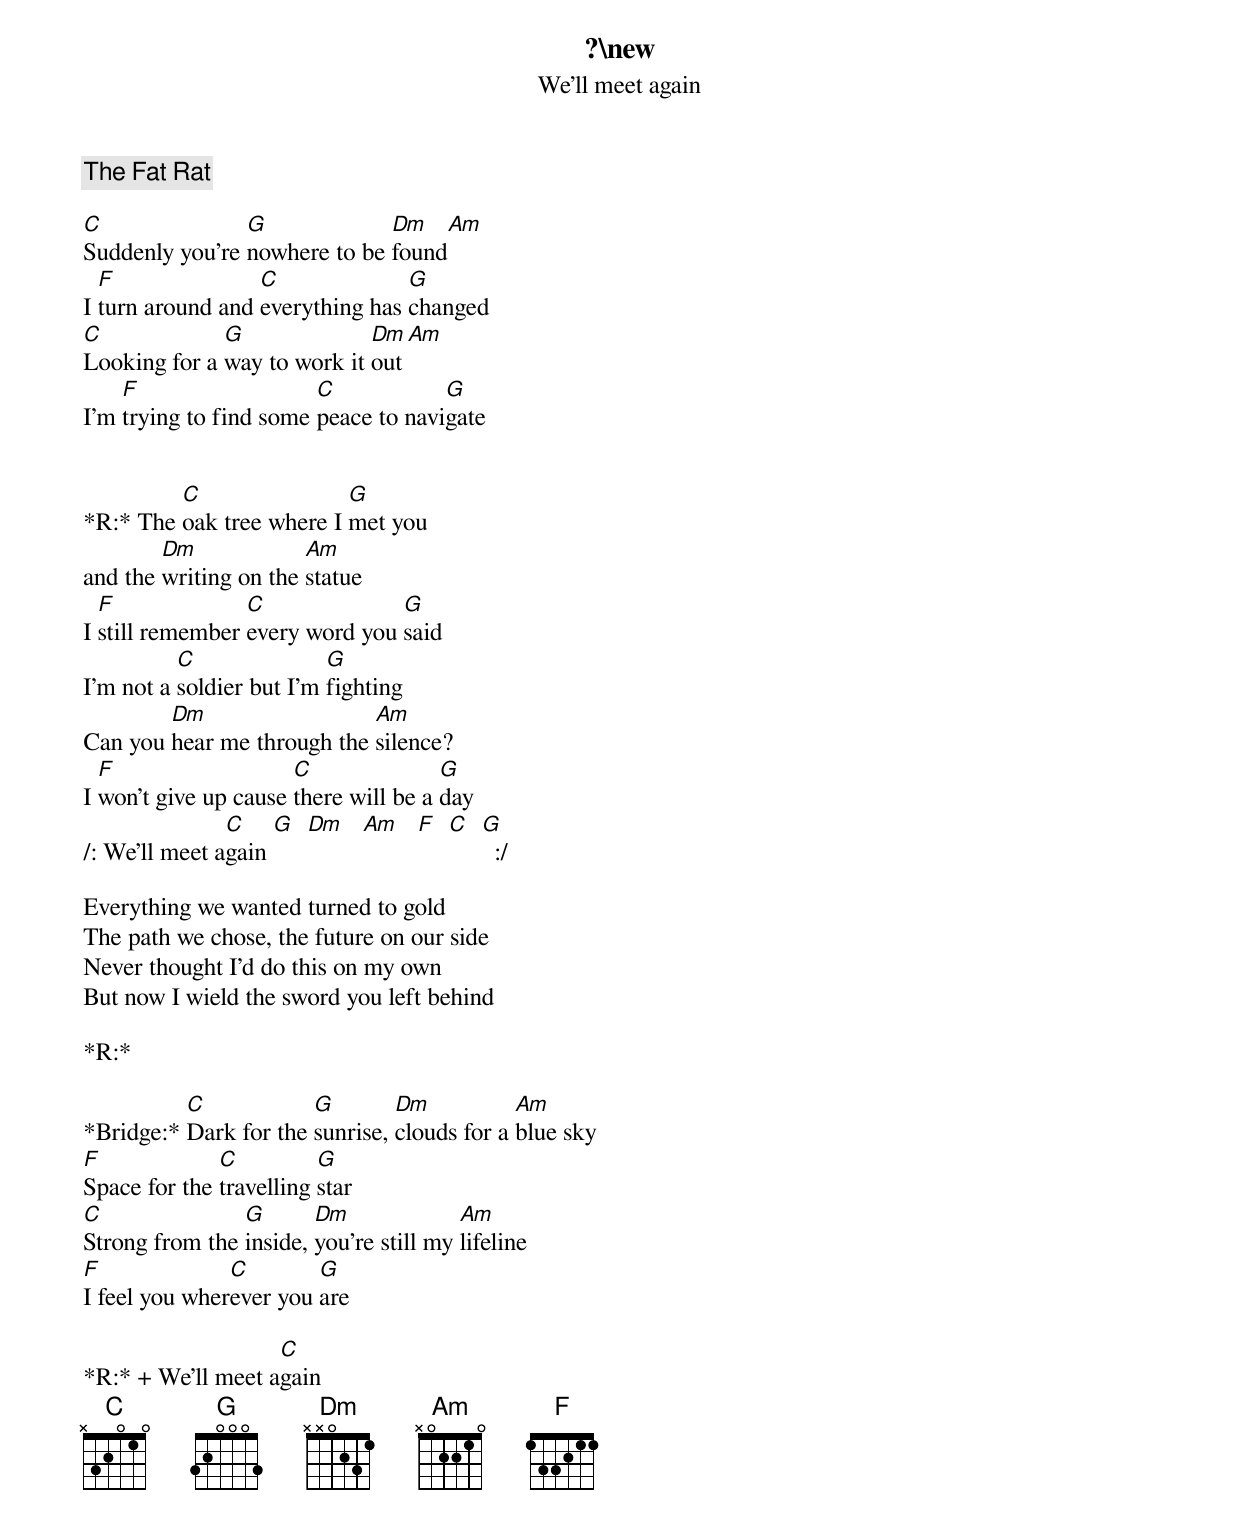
?\new
We'll meet again
The Fat Rat

C               G             Dm    Am
Suddenly you're nowhere to be found
  F               C              G
I turn around and everything has changed
C             G              Dm   Am
Looking for a way to work it out
    F                   C            G
I’m trying to find some peace to navigate


         C                G
*R:* The oak tree where I met you
        Dm             Am
and the writing on the statue
  F              C              G
I still remember every word you said
          C               G
I’m not a soldier but I’m fighting
        Dm                  Am
Can you hear me through the silence?
  F                   C               G
I won't give up cause there will be a day
               C    G Dm Am F C G
/: We’ll meet again               :/

Everything we wanted turned to gold
The path we chose, the future on our side
Never thought I’d do this on my own
But now I wield the sword you left behind

*R:*

          C            G        Dm           Am
*Bridge:* Dark for the sunrise, clouds for a blue sky
F             C          G
Space for the travelling star
C               G       Dm              Am
Strong from the inside, you're still my lifeline
F              C        G
I feel you wherever you are

                   C
*R:* + We'll meet again
